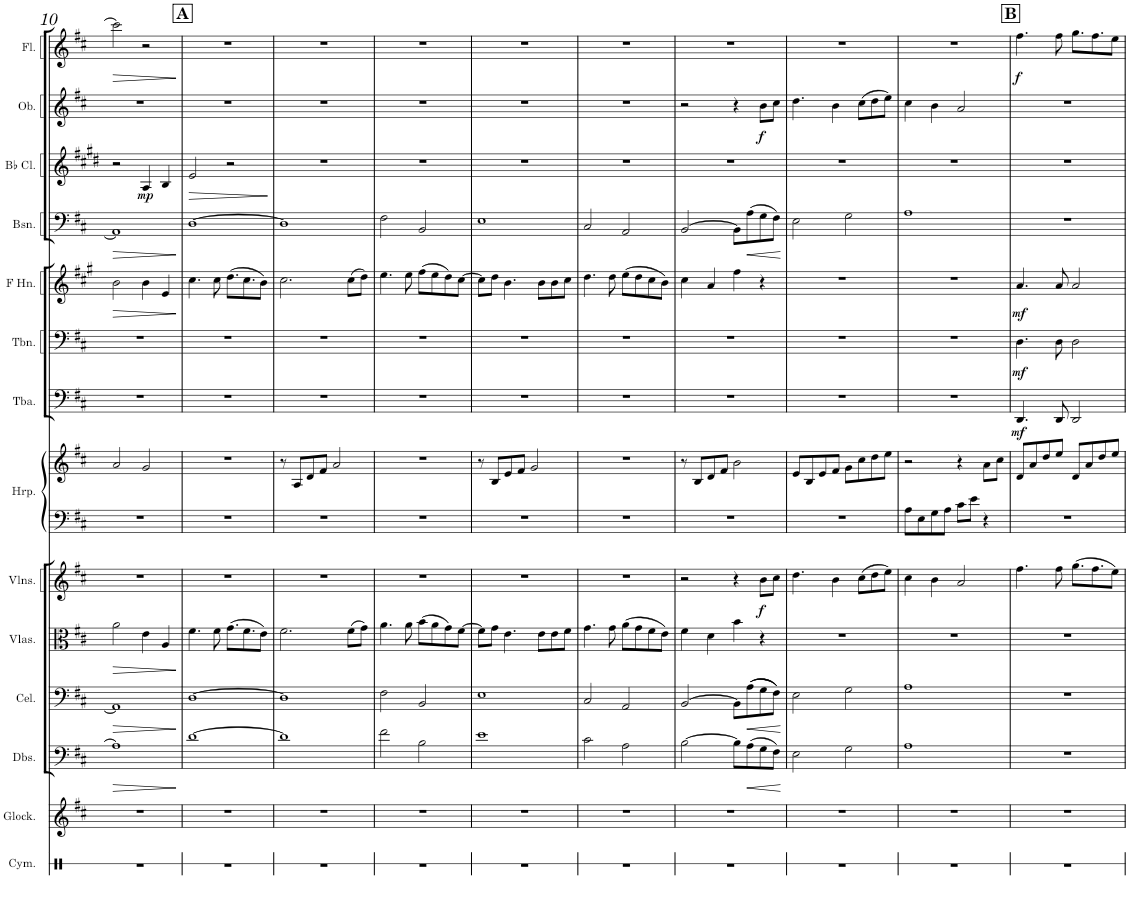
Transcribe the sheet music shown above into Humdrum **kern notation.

**kern	**kern	**kern	**dynam	**kern	**dynam	**kern	**dynam	**kern	**dynam	**kern	**kern	**kern	**dynam	**kern	**dynam	**kern	**dynam	**kern	**dynam	**kern	**dynam	**kern	**dynam	**kern	**dynam
*part14	*part13	*part12	*part12	*part11	*part11	*part10	*part10	*part9	*part9	*part8	*part8	*part7	*part7	*part6	*part6	*part5	*part5	*part4	*part4	*part3	*part3	*part2	*part2	*part1	*part1
*staff15	*staff14	*staff13	*staff13	*staff12	*staff12	*staff11	*staff11	*staff10	*staff10	*staff9	*staff8	*staff7	*staff7	*staff6	*staff6	*staff5	*staff5	*staff4	*staff4	*staff3	*staff3	*staff2	*staff2	*staff1	*staff1
*I"Cymbal	*I"Bells	*I"Bass	*	*I"Cello	*	*I"Violas	*	*I"Violins	*	*I"Harp	*	*I"Tuba	*	*I"Trombone	*	*I"F Horn	*	*I"Bassoon	*	*I"Bb Clarinet	*	*I"Oboe	*	*I"Flute	*
*I'Cym.	*	*	*	*I'Cel.	*	*I'Vlas.	*	*I'Vlns.	*	*I'Hrp.	*	*I'Tba.	*	*I'Tbn.	*	*I'F Hn.	*	*I'Bsn.	*	*I'Bb Cl.	*	*I'Ob.	*	*I'Fl.	*
!!LO:PB:g=z
*clefX	*clefG2	*clefF4	*	*clefF4	*	*clefC3	*	*clefG2	*	*clefF4	*clefG2	*clefF4	*	*clefF4	*	*clefG2	*	*clefF4	*	*clefG2	*	*clefG2	*	*clefG2	*
*	*Trd-14c-24	*Trd7c12	*	*	*	*	*	*	*	*	*	*	*	*Trd4c7	*	*Trd4c7	*	*	*	*Trd1c2	*	*	*	*	*
*k[]	*k[f#c#]	*k[f#c#]	*	*k[f#c#]	*	*k[f#c#]	*	*k[f#c#]	*	*k[f#c#]	*k[f#c#]	*k[f#c#]	*	*k[f#c#]	*	*k[f#c#g#]	*	*k[f#c#]	*	*k[f#c#g#d#]	*	*k[f#c#]	*	*k[f#c#]	*
*M4/4	*M4/4	*M4/4	*	*M4/4	*	*M4/4	*	*M4/4	*	*M4/4	*M4/4	*M4/4	*	*M4/4	*	*M4/4	*	*M4/4	*	*M4/4	*	*M4/4	*	*M4/4	*
=10	=10	=10	=10	=10	=10	=10	=10	=10	=10	=10	=10	=10	=10	=10	=10	=10	=10	=10	=10	=10	=10	=10	=10	=10	=10
!	!	!	!LO:HP:b	!	!LO:HP:b	!	!LO:HP:b	!	!	!	!	!	!	!	!	!	!LO:HP:b	!	!LO:HP:b	!	!	!	!	!	!LO:HP:b
1r	1r	1A]	>	1AA]	>	2a\	>	1r	.	1r	2a/	1r	.	1r	.	2b\	>	1AA]	>	2r	.	1r	.	2ccc#\]	>
!	!	!	!	!	!	!	!	!	!	!	!	!	!	!	!	!	!	!	!	!	!LO:DY:b	!	!	!	!
.	.	.	.	.	.	4e\	.	.	.	.	2g/	.	.	.	.	4b\	.	.	.	4A/	mp	.	.	2r	.
.	.	.	.	.	.	4A/	.	.	.	.	.	.	.	.	.	4e/	.	.	.	4B/	.	.	.	.	.
.	.	.	]	.	]	.	]	.	.	.	.	.	.	.	.	.	]	.	]	.	.	.	.	.	]
!!LO:REH:place=s1:a:B:cj:fs=14:t=A
=11	=11	=11	=11	=11	=11	=11	=11	=11	=11	=11	=11	=11	=11	=11	=11	=11	=11	=11	=11	=11	=11	=11	=11	=11	=11
!	!	!	!	!	!	!	!	!	!	!	!	!	!	!	!	!	!	!	!	!	!LO:HP:b	!	!	!	!
1r	1r	[1d	.	[1D	.	4.f#\	.	1r	.	1r	1r	1r	.	1r	.	4.cc#\	.	[1D	.	2e/	>	1r	.	1r	.
.	.	.	.	.	.	8f#\	.	.	.	.	.	.	.	.	.	8cc#\	.	.	.	.	.	.	.	.	.
.	.	.	.	.	.	(8.g\L	.	.	.	.	.	.	.	.	.	(8.dd\L	.	.	.	2r	.	.	.	.	.
.	.	.	.	.	.	8.f#\	.	.	.	.	.	.	.	.	.	8.cc#\	.	.	.	.	.	.	.	.	.
.	.	.	.	.	.	8e\J)	.	.	.	.	.	.	.	.	.	8b\J)	.	.	.	.	.	.	.	.	.
.	.	.	.	.	.	.	.	.	.	.	.	.	.	.	.	.	.	.	.	.	]	.	.	.	.
=12	=12	=12	=12	=12	=12	=12	=12	=12	=12	=12	=12	=12	=12	=12	=12	=12	=12	=12	=12	=12	=12	=12	=12	=12	=12
1r	1r	1d]	.	1D]	.	2.f#\	.	1r	.	1r	8r	1r	.	1r	.	2.cc#\	.	1D]	.	1r	.	1r	.	1r	.
.	.	.	.	.	.	.	.	.	.	.	8A/L	.	.	.	.	.	.	.	.	.	.	.	.	.	.
.	.	.	.	.	.	.	.	.	.	.	8d/	.	.	.	.	.	.	.	.	.	.	.	.	.	.
.	.	.	.	.	.	.	.	.	.	.	8f#/J	.	.	.	.	.	.	.	.	.	.	.	.	.	.
.	.	.	.	.	.	.	.	.	.	.	2a/	.	.	.	.	.	.	.	.	.	.	.	.	.	.
.	.	.	.	.	.	(8f#\L	.	.	.	.	.	.	.	.	.	(8cc#\L	.	.	.	.	.	.	.	.	.
.	.	.	.	.	.	8g\J)	.	.	.	.	.	.	.	.	.	8dd\J)	.	.	.	.	.	.	.	.	.
=13	=13	=13	=13	=13	=13	=13	=13	=13	=13	=13	=13	=13	=13	=13	=13	=13	=13	=13	=13	=13	=13	=13	=13	=13	=13
1r	1r	2f#\	.	2F#\	.	4.a\	.	1r	.	1r	1r	1r	.	1r	.	4.ee\	.	2F#\	.	1r	.	1r	.	1r	.
.	.	.	.	.	.	8a\	.	.	.	.	.	.	.	.	.	8ee\	.	.	.	.	.	.	.	.	.
.	.	2B\	.	2BB/	.	(8b\L	.	.	.	.	.	.	.	.	.	(8ff#\L	.	2BB/	.	.	.	.	.	.	.
.	.	.	.	.	.	8a\	.	.	.	.	.	.	.	.	.	8ee\	.	.	.	.	.	.	.	.	.
.	.	.	.	.	.	8g\)	.	.	.	.	.	.	.	.	.	8dd\)	.	.	.	.	.	.	.	.	.
.	.	.	.	.	.	[8f#\J	.	.	.	.	.	.	.	.	.	[8cc#\J	.	.	.	.	.	.	.	.	.
=14	=14	=14	=14	=14	=14	=14	=14	=14	=14	=14	=14	=14	=14	=14	=14	=14	=14	=14	=14	=14	=14	=14	=14	=14	=14
1r	1r	1e	.	1E	.	8f#\L]	.	1r	.	1r	8r	1r	.	1r	.	8cc#\L]	.	1E	.	1r	.	1r	.	1r	.
.	.	.	.	.	.	8g\J	.	.	.	.	8B/L	.	.	.	.	8dd\J	.	.	.	.	.	.	.	.	.
.	.	.	.	.	.	4.e\	.	.	.	.	8e/	.	.	.	.	4.b\	.	.	.	.	.	.	.	.	.
.	.	.	.	.	.	.	.	.	.	.	8f#/J	.	.	.	.	.	.	.	.	.	.	.	.	.	.
.	.	.	.	.	.	.	.	.	.	.	2g/	.	.	.	.	.	.	.	.	.	.	.	.	.	.
.	.	.	.	.	.	8e\L	.	.	.	.	.	.	.	.	.	8b\L	.	.	.	.	.	.	.	.	.
.	.	.	.	.	.	8e\	.	.	.	.	.	.	.	.	.	8b\	.	.	.	.	.	.	.	.	.
.	.	.	.	.	.	8f#\J	.	.	.	.	.	.	.	.	.	8cc#\J	.	.	.	.	.	.	.	.	.
=15	=15	=15	=15	=15	=15	=15	=15	=15	=15	=15	=15	=15	=15	=15	=15	=15	=15	=15	=15	=15	=15	=15	=15	=15	=15
1r	1r	2c#\	.	2C#/	.	4.g\	.	1r	.	1r	1r	1r	.	1r	.	4.dd\	.	2C#/	.	1r	.	1r	.	1r	.
.	.	.	.	.	.	8g\	.	.	.	.	.	.	.	.	.	8dd\	.	.	.	.	.	.	.	.	.
.	.	2A\	.	2AA/	.	(8a\L	.	.	.	.	.	.	.	.	.	(8ee\L	.	2AA/	.	.	.	.	.	.	.
.	.	.	.	.	.	8g\	.	.	.	.	.	.	.	.	.	8dd\	.	.	.	.	.	.	.	.	.
.	.	.	.	.	.	8f#\	.	.	.	.	.	.	.	.	.	8cc#\	.	.	.	.	.	.	.	.	.
.	.	.	.	.	.	8e\J)	.	.	.	.	.	.	.	.	.	8b\J)	.	.	.	.	.	.	.	.	.
=16	=16	=16	=16	=16	=16	=16	=16	=16	=16	=16	=16	=16	=16	=16	=16	=16	=16	=16	=16	=16	=16	=16	=16	=16	=16
1r	1r	[2B\	.	[2BB/	.	4f#\	.	2r	.	1r	8r	1r	.	1r	.	4cc#\	.	[2BB/	.	1r	.	2r	.	1r	.
.	.	.	.	.	.	.	.	.	.	.	8B/L	.	.	.	.	.	.	.	.	.	.	.	.	.	.
.	.	.	.	.	.	4d\	.	.	.	.	8d/	.	.	.	.	4a/	.	.	.	.	.	.	.	.	.
.	.	.	.	.	.	.	.	.	.	.	8f#/J	.	.	.	.	.	.	.	.	.	.	.	.	.	.
.	.	8B\L]	.	8BB\L]	.	4b\	.	4r	.	.	2b\	.	.	.	.	4ff#\	.	8BB\L]	.	.	.	4r	.	.	.
!	!	!	!LO:HP:b	!	!LO:HP:b	!	!	!	!	!	!	!	!	!	!	!	!	!	!LO:HP:b	!	!	!	!	!	!
.	.	(8A\	<	((8A\	<	.	.	.	.	.	.	.	.	.	.	.	.	(8A\	<	.	.	.	.	.	.
!	!	!	!	!	!	!	!	!	!LO:DY:b	!	!	!	!	!	!	!	!	!	!	!	!	!	!LO:DY:b	!	!
.	.	8G\	.	8G\	.	4r	.	8b\L	f	.	.	.	.	.	.	4r	.	8G\	.	.	.	8b\L	f	.	.
.	.	8F#\J)	.	8F#\J))	.	.	.	8cc#\J	.	.	.	.	.	.	.	.	.	8F#\J)	.	.	.	8cc#\J	.	.	.
.	.	.	[	.	[	.	.	.	.	.	.	.	.	.	.	.	.	.	[	.	.	.	.	.	.
=17	=17	=17	=17	=17	=17	=17	=17	=17	=17	=17	=17	=17	=17	=17	=17	=17	=17	=17	=17	=17	=17	=17	=17	=17	=17
1r	1r	2E\	.	2E\	.	1r	.	4.dd\	.	1r	8e/L	1r	.	1r	.	1r	.	2E\	.	1r	.	4.dd\	.	1r	.
.	.	.	.	.	.	.	.	.	.	.	8B/	.	.	.	.	.	.	.	.	.	.	.	.	.	.
.	.	.	.	.	.	.	.	.	.	.	8e/	.	.	.	.	.	.	.	.	.	.	.	.	.	.
.	.	.	.	.	.	.	.	4b\	.	.	8f#/J	.	.	.	.	.	.	.	.	.	.	4b\	.	.	.
.	.	2G\	.	2G\	.	.	.	.	.	.	8g\L	.	.	.	.	.	.	2G\	.	.	.	.	.	.	.
.	.	.	.	.	.	.	.	(8cc#\L	.	.	8cc#\	.	.	.	.	.	.	.	.	.	.	(8cc#\L	.	.	.
.	.	.	.	.	.	.	.	8dd\	.	.	8dd\	.	.	.	.	.	.	.	.	.	.	8dd\	.	.	.
.	.	.	.	.	.	.	.	8ee\J)	.	.	8ee\J	.	.	.	.	.	.	.	.	.	.	8ee\J)	.	.	.
=18	=18	=18	=18	=18	=18	=18	=18	=18	=18	=18	=18	=18	=18	=18	=18	=18	=18	=18	=18	=18	=18	=18	=18	=18	=18
1r	1r	1A	.	1A	.	1r	.	4cc#\	.	8A\L	2r	1r	.	1r	.	1r	.	1A	.	1r	.	4cc#\	.	1r	.
.	.	.	.	.	.	.	.	.	.	8E\	.	.	.	.	.	.	.	.	.	.	.	.	.	.	.
.	.	.	.	.	.	.	.	4b\	.	8G\	.	.	.	.	.	.	.	.	.	.	.	4b\	.	.	.
.	.	.	.	.	.	.	.	.	.	8A\J	.	.	.	.	.	.	.	.	.	.	.	.	.	.	.
.	.	.	.	.	.	.	.	2a/	.	8c#\L	4r	.	.	.	.	.	.	.	.	.	.	2a/	.	.	.
.	.	.	.	.	.	.	.	.	.	8e\J	.	.	.	.	.	.	.	.	.	.	.	.	.	.	.
.	.	.	.	.	.	.	.	.	.	4r	8a\L	.	.	.	.	.	.	.	.	.	.	.	.	.	.
.	.	.	.	.	.	.	.	.	.	.	8cc#\J	.	.	.	.	.	.	.	.	.	.	.	.	.	.
!!LO:REH:place=s1:a:B:cj:fs=14:t=B
=19	=19	=19	=19	=19	=19	=19	=19	=19	=19	=19	=19	=19	=19	=19	=19	=19	=19	=19	=19	=19	=19	=19	=19	=19	=19
!	!	!	!	!	!	!	!	!	!	!	!	!	!LO:DY:b	!	!LO:DY:b	!	!LO:DY:b	!	!	!	!	!	!	!	!LO:DY:b
1r	1r	1r	.	1r	.	1r	.	4.ff#\	.	1r	8d/L	4.DD/	mf	4.D\	mf	4.a/	mf	1r	.	1r	.	1r	.	4.ff#\	f
.	.	.	.	.	.	.	.	.	.	.	8a/	.	.	.	.	.	.	.	.	.	.	.	.	.	.
.	.	.	.	.	.	.	.	.	.	.	8dd/	.	.	.	.	.	.	.	.	.	.	.	.	.	.
.	.	.	.	.	.	.	.	8ff#\	.	.	8ee/J	8DD/	.	8D\	.	8a/	.	.	.	.	.	.	.	8ff#\	.
.	.	.	.	.	.	.	.	(8.gg\L	.	.	8d/L	2DD/	.	2D\	.	2a/	.	.	.	.	.	.	.	8.gg\L	.
.	.	.	.	.	.	.	.	.	.	.	8a/	.	.	.	.	.	.	.	.	.	.	.	.	.	.
.	.	.	.	.	.	.	.	8.ff#\	.	.	.	.	.	.	.	.	.	.	.	.	.	.	.	8.ff#\	.
.	.	.	.	.	.	.	.	.	.	.	8dd/	.	.	.	.	.	.	.	.	.	.	.	.	.	.
.	.	.	.	.	.	.	.	8ee\J)	.	.	8ee/J	.	.	.	.	.	.	.	.	.	.	.	.	8ee\J	.
=	=	=	=	=	=	=	=	=	=	=	=	=	=	=	=	=	=	=	=	=	=	=	=	=	=
*-	*-	*-	*-	*-	*-	*-	*-	*-	*-	*-	*-	*-	*-	*-	*-	*-	*-	*-	*-	*-	*-	*-	*-	*-	*-
